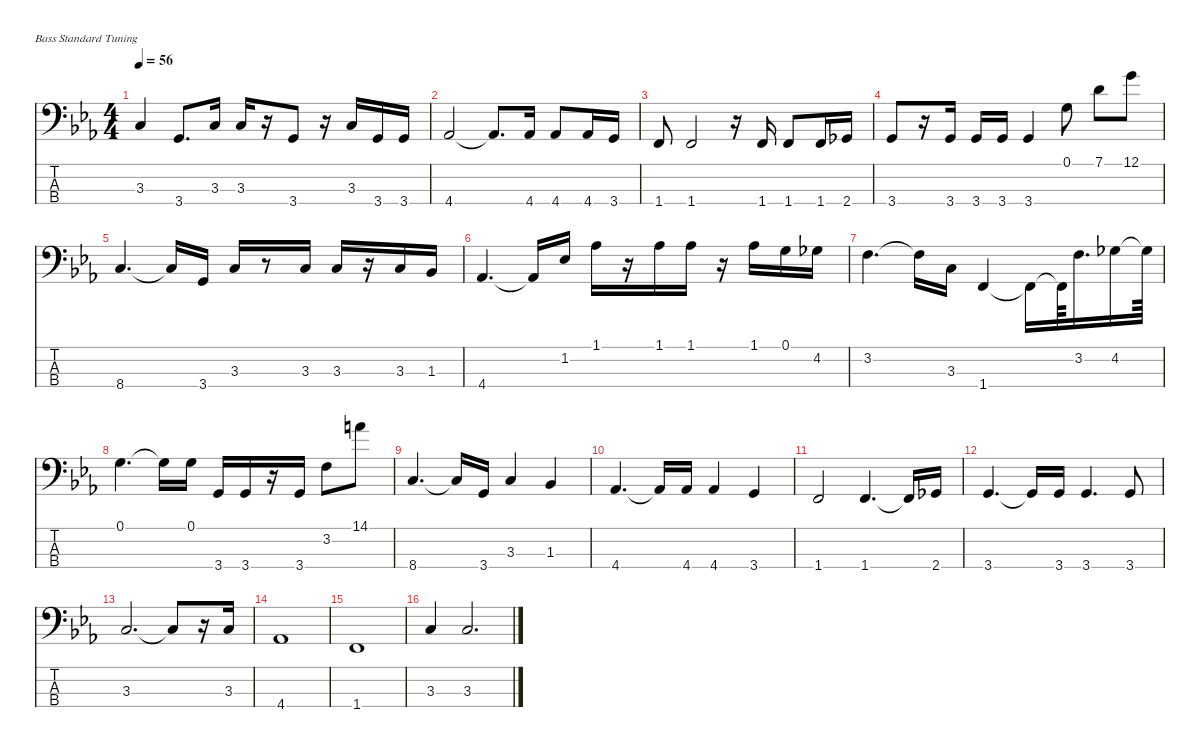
\defaultSystemsLayout 4
\hideDynamics
\bracketExtendMode nobrackets
\singleTrackTrackNamePolicy hidden
\multiTrackTrackNamePolicy hidden
\firstSystemTrackNameMode fullname
\firstSystemTrackNameOrientation horizontal
\otherSystemsTrackNameOrientation horizontal
\track ("Bass" "el.bs.") {instrument electricbassfinger}
\staff {score tabs}
\tuning (G2 D2 A1 E1)
\ts (4 4)
\tempo 56
\clef f4
\ks cminor
3.3{acc forcenatural}.4{dy f beam Up} 3.4{acc forcenatural}.8{d beam Up} 3.3{acc forcenatural}.16{beam Up} 3.3{acc forcenatural}.16{beam Up} r.16{beam Up} 3.4{acc forcenatural}.8{beam Up} r.16{beam Up} 3.3{acc forcenatural}.16{beam Up} 3.4{acc forcenatural}.16{beam Up} 3.4{acc forcenatural}.16{beam Up} |
4.4{acc b}.2{beam Up} 4.4{t acc b}.8{d beam Up} 4.4{acc b}.16{beam Up} 4.4{acc b}.8{beam Up} 4.4{acc b}.16{beam Up} 3.4{acc forcenatural}.16{beam Up} |
1.4{acc forcenatural}.8{beam Up} 1.4{acc forcenatural}.2{beam Up} r.16{beam Up} 1.4{acc forcenatural}.16{beam Up} 1.4{acc forcenatural}.8{beam Up} 1.4{acc forcenatural}.16{beam Up} 2.4{acc b}.16{beam Up} |
3.4{acc forcenatural}.8{beam Up} r.16{beam Up} 3.4{acc forcenatural}.16{beam Up} 3.4{acc forcenatural}.16{beam Up} 3.4{acc forcenatural}.16{beam Up} 3.4{acc forcenatural}.4{beam Up} 0.1{acc forcenatural}.8{beam Down} 7.1{acc forcenatural}.8{beam Down} 12.1{acc forcenatural}.8{beam Down} |
8.4{acc forcenatural}.4{d beam Up} 8.4{t acc forcenatural}.16{beam Up} 3.4{acc forcenatural}.16{beam Up} 3.3{acc forcenatural}.16{beam Up} r.8{beam Up} 3.3{acc forcenatural}.16{beam Up} 3.3{acc forcenatural}.16{beam Up} r.16{beam Up} 3.3{acc forcenatural}.16{beam Up} 1.3{acc b}.16{beam Up} |
4.4{acc b}.4{d beam Up} 4.4{t acc b}.16{beam Up} 1.2{acc b}.16{beam Up} 1.1{acc b}.16{beam Down} r.16{beam Down} 1.1{acc b}.16{beam Down} 1.1{acc b}.16{beam Down} r.16{beam Down} 1.1{acc b}.16{beam Down} 0.1{acc forcenatural}.16{beam Down} 4.2{acc b}.16{beam Down} |
3.2{acc forcenatural}.4{d beam Down} 3.2{t acc forcenatural}.16{beam Down} 3.3{acc forcenatural}.16{beam Down} 1.4{acc forcenatural}.4{beam Up} 1.4{t acc forcenatural}.16{beam Down} 1.4{t acc forcenatural}.64{beam Down} 3.2{acc forcenatural}.16{d beam Down} 4.2{acc b}.16{beam Down} 4.2{t acc b}.64{beam Down} |
0.1{acc forcenatural}.4{d beam Down} 0.1{t acc forcenatural}.16{beam Down} 0.1{acc forcenatural}.16{beam Down} 3.4{acc forcenatural}.16{beam Up} 3.4{acc forcenatural}.16{beam Up} r.16{beam Up} 3.4{acc forcenatural}.16{beam Up} 3.2{acc forcenatural}.8{beam Down} 14.1{acc forcenatural}.8{beam Down} |
8.4{acc forcenatural}.4{d beam Up} 8.4{t acc forcenatural}.16{beam Up} 3.4{acc forcenatural}.16{beam Up} 3.3{acc forcenatural}.4{beam Up} 1.3{acc b}.4{beam Up} |
4.4{acc b}.4{d beam Up} 4.4{t acc b}.16{beam Up} 4.4{acc b}.16{beam Up} 4.4{acc b}.4{beam Up} 3.4{acc forcenatural}.4{beam Up} |
1.4{acc forcenatural}.2{beam Up} 1.4{acc forcenatural}.4{d beam Up} 1.4{t acc forcenatural}.16{beam Up} 2.4{acc b}.16{beam Up} |
3.4{acc forcenatural}.4{d beam Up} 3.4{t acc forcenatural}.16{beam Up} 3.4{acc forcenatural}.16{beam Up} 3.4{acc forcenatural}.4{d beam Up} 3.4{acc forcenatural}.8{beam Up} |
3.3{acc forcenatural}.2{d beam Up} 3.3{t acc forcenatural}.8{beam Up} r.16{beam Up} 3.3{acc forcenatural}.16{beam Up} |
4.4{acc b}.1{beam Up} |
1.4{acc forcenatural}.1{beam Up} |
3.3{acc forcenatural}.4{beam Up} 3.3{acc forcenatural}.2{d beam Up}
